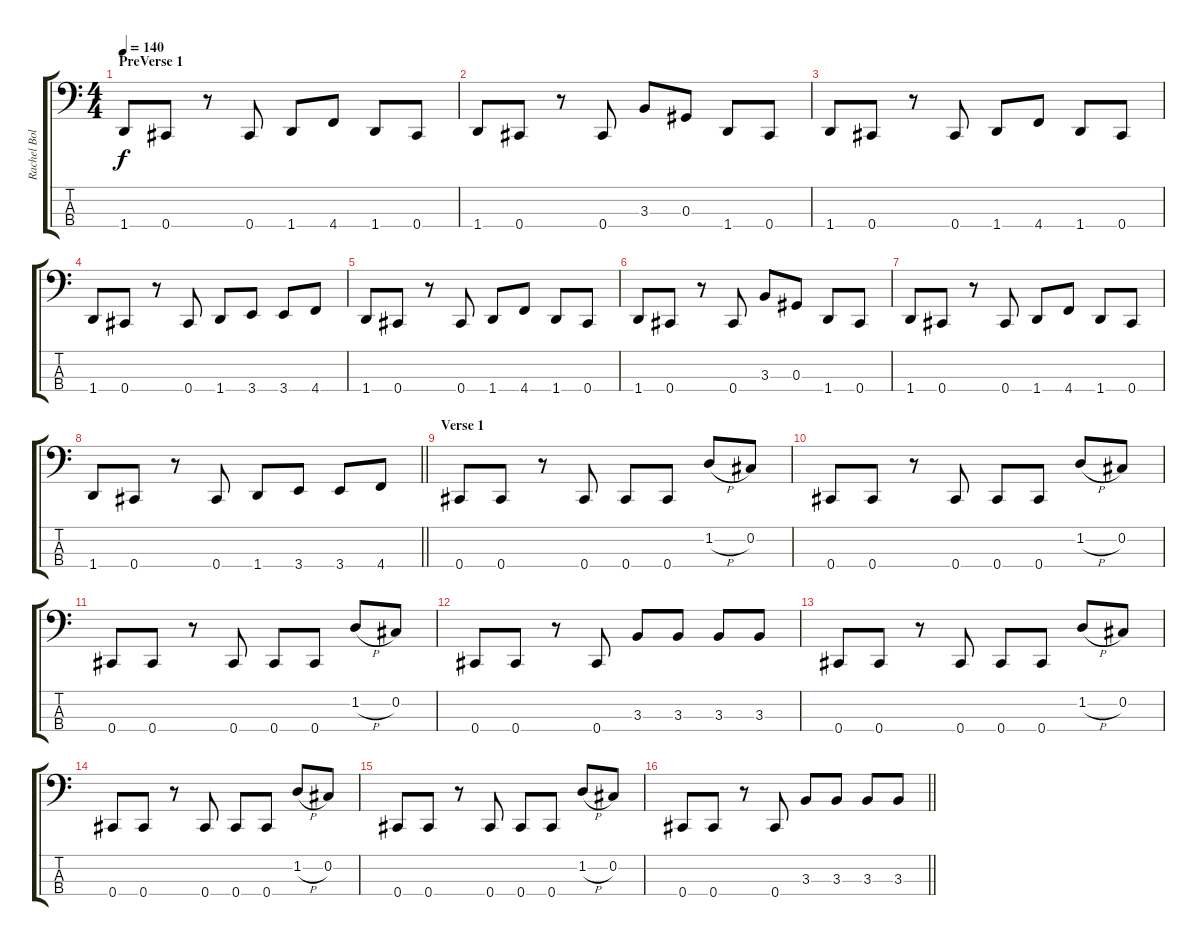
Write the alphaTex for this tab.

\track ("Rachel Bolan" "Rachel Bol") {instrument electricbasspick}
\staff {score tabs}
\tuning (Gb2 Db2 Ab1 Db1) {hide}
\ts (4 4)
\section ("" "PreVerse 1")
\tempo 140
\clef f4
\ks c
1.4.8{dy f} 0.4.8 r.8 0.4.8 1.4.8 4.4.8 1.4.8 0.4.8 |
1.4.8 0.4.8 r.8 0.4.8 3.3.8 0.3.8 1.4.8 0.4.8 |
1.4.8 0.4.8 r.8 0.4.8 1.4.8 4.4.8 1.4.8 0.4.8 |
1.4.8 0.4.8 r.8 0.4.8 1.4.8 3.4.8 3.4.8 4.4.8 |
1.4.8 0.4.8 r.8 0.4.8 1.4.8 4.4.8 1.4.8 0.4.8 |
1.4.8 0.4.8 r.8 0.4.8 3.3.8 0.3.8 1.4.8 0.4.8 |
1.4.8 0.4.8 r.8 0.4.8 1.4.8 4.4.8 1.4.8 0.4.8 |
\barLineRight lightlight
1.4.8 0.4.8 r.8 0.4.8 1.4.8 3.4.8 3.4.8 4.4.8 |
\section ("" "Verse 1")
0.4.8{volume 13} 0.4.8 r.8 0.4.8 0.4.8 0.4.8 1.2{h}.8 0.2.8 |
0.4.8 0.4.8 r.8 0.4.8 0.4.8 0.4.8 1.2{h}.8 0.2.8 |
0.4.8 0.4.8 r.8 0.4.8 0.4.8 0.4.8 1.2{h}.8 0.2.8 |
0.4.8 0.4.8 r.8 0.4.8 3.3.8 3.3.8 3.3.8 3.3.8 |
0.4.8 0.4.8 r.8 0.4.8 0.4.8 0.4.8 1.2{h}.8 0.2.8 |
0.4.8 0.4.8 r.8 0.4.8 0.4.8 0.4.8 1.2{h}.8 0.2.8 |
0.4.8 0.4.8 r.8 0.4.8 0.4.8 0.4.8 1.2{h}.8 0.2.8 |
\barLineRight lightlight
0.4.8 0.4.8 r.8 0.4.8 3.3.8 3.3.8 3.3.8 3.3.8
